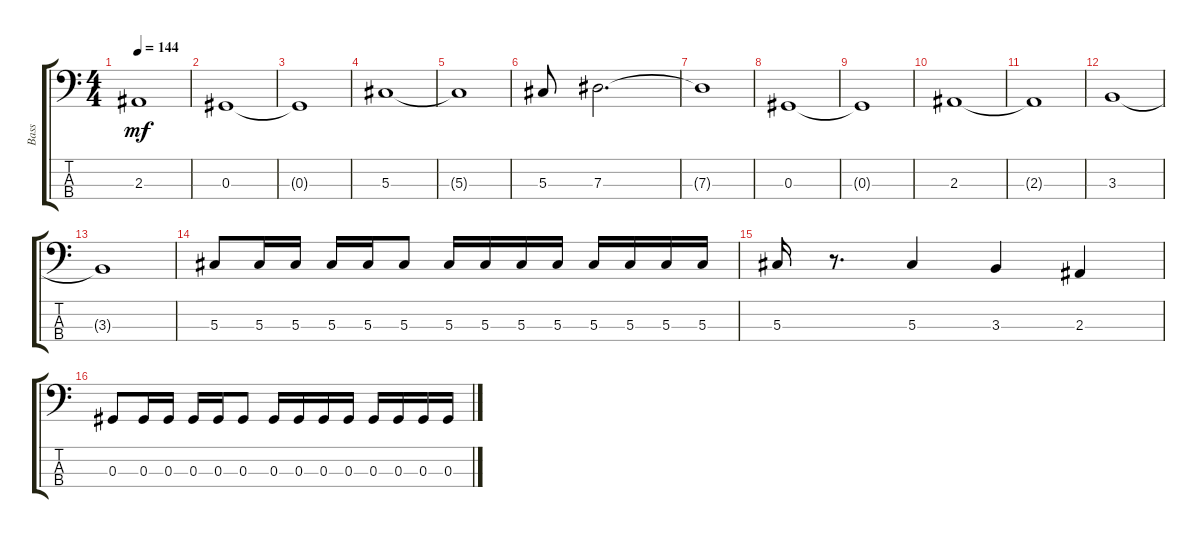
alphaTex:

\track ("Bass" "Bass") {instrument electricbassfinger}
\staff {score tabs}
\tuning (Gb2 Db2 Ab1 Eb1) {hide}
\ts (4 4)
\tempo 144
\clef f4
\ks c
2.3.1{dy mf} |
0.3.1 |
0.3{t}.1 |
5.3.1 |
5.3{t}.1 |
5.3.8 7.3.2{d} |
7.3{t}.1 |
0.3.1 |
0.3{t}.1 |
2.3.1 |
2.3{t}.1 |
3.3.1 |
3.3{t}.1 |
5.3.8 5.3.16 5.3.16 5.3.16 5.3.16 5.3.8 5.3.16 5.3.16 5.3.16 5.3.16 5.3.16 5.3.16 5.3.16 5.3.16 |
5.3.16 r.8{d} 5.3.4 3.3.4 2.3.4 |
0.3.8 0.3.16 0.3.16 0.3.16 0.3.16 0.3.8 0.3.16 0.3.16 0.3.16 0.3.16 0.3.16 0.3.16 0.3.16 0.3.16
